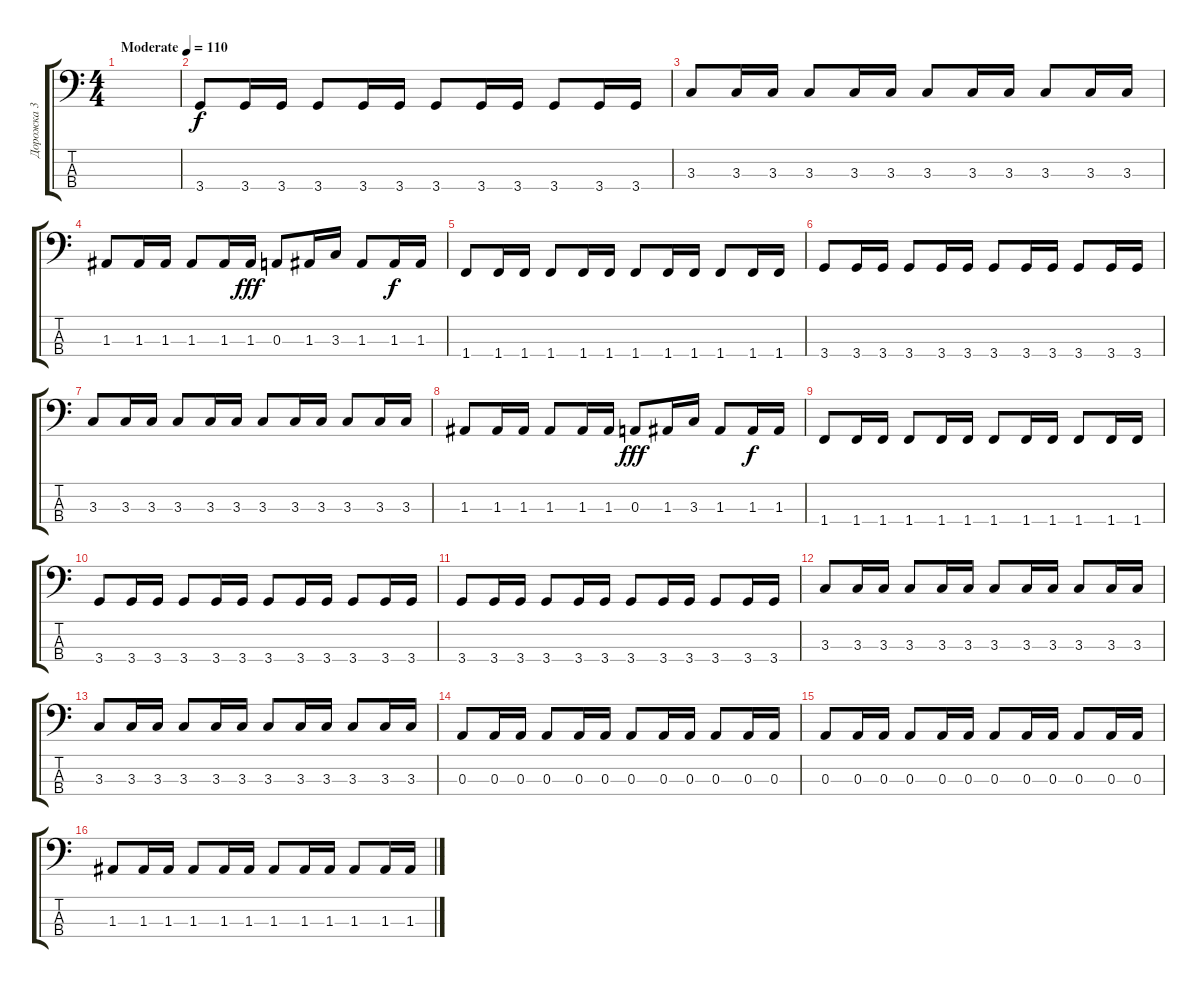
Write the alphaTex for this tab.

\track ("Дорожка 3" "Дорожка 3") {instrument electricbassfinger}
\staff {score tabs}
\tuning (G2 D2 A1 E1) {hide}
\ts (4 4)
\tempo (110 "Moderate")
\clef f4
\ks c
|
3.4.8 3.4.16 3.4.16 3.4.8 3.4.16 3.4.16 3.4.8 3.4.16 3.4.16 3.4.8 3.4.16 3.4.16 |
3.3.8 3.3.16 3.3.16 3.3.8 3.3.16 3.3.16 3.3.8 3.3.16 3.3.16 3.3.8 3.3.16 3.3.16 |
1.3.8 1.3.16 1.3.16 1.3.8 1.3.16 1.3.16{dy fff} 0.3.8 1.3.16 3.3.16 1.3.8 1.3.16{dy f} 1.3.16 |
1.4.8 1.4.16 1.4.16 1.4.8 1.4.16 1.4.16 1.4.8 1.4.16 1.4.16 1.4.8 1.4.16 1.4.16 |
3.4.8 3.4.16 3.4.16 3.4.8 3.4.16 3.4.16 3.4.8 3.4.16 3.4.16 3.4.8 3.4.16 3.4.16 |
3.3.8 3.3.16 3.3.16 3.3.8 3.3.16 3.3.16 3.3.8 3.3.16 3.3.16 3.3.8 3.3.16 3.3.16 |
1.3.8 1.3.16 1.3.16 1.3.8 1.3.16 1.3.16 0.3.8{dy fff} 1.3.16 3.3.16 1.3.8 1.3.16{dy f} 1.3.16 |
1.4.8 1.4.16 1.4.16 1.4.8 1.4.16 1.4.16 1.4.8 1.4.16 1.4.16 1.4.8 1.4.16 1.4.16 |
3.4.8 3.4.16 3.4.16 3.4.8 3.4.16 3.4.16 3.4.8 3.4.16 3.4.16 3.4.8 3.4.16 3.4.16 |
3.4.8 3.4.16 3.4.16 3.4.8 3.4.16 3.4.16 3.4.8 3.4.16 3.4.16 3.4.8 3.4.16 3.4.16 |
3.3.8 3.3.16 3.3.16 3.3.8 3.3.16 3.3.16 3.3.8 3.3.16 3.3.16 3.3.8 3.3.16 3.3.16 |
3.3.8 3.3.16 3.3.16 3.3.8 3.3.16 3.3.16 3.3.8 3.3.16 3.3.16 3.3.8 3.3.16 3.3.16 |
0.3.8 0.3.16 0.3.16 0.3.8 0.3.16 0.3.16 0.3.8 0.3.16 0.3.16 0.3.8 0.3.16 0.3.16 |
0.3.8 0.3.16 0.3.16 0.3.8 0.3.16 0.3.16 0.3.8 0.3.16 0.3.16 0.3.8 0.3.16 0.3.16 |
1.3.8 1.3.16 1.3.16 1.3.8 1.3.16 1.3.16 1.3.8 1.3.16 1.3.16 1.3.8 1.3.16 1.3.16
